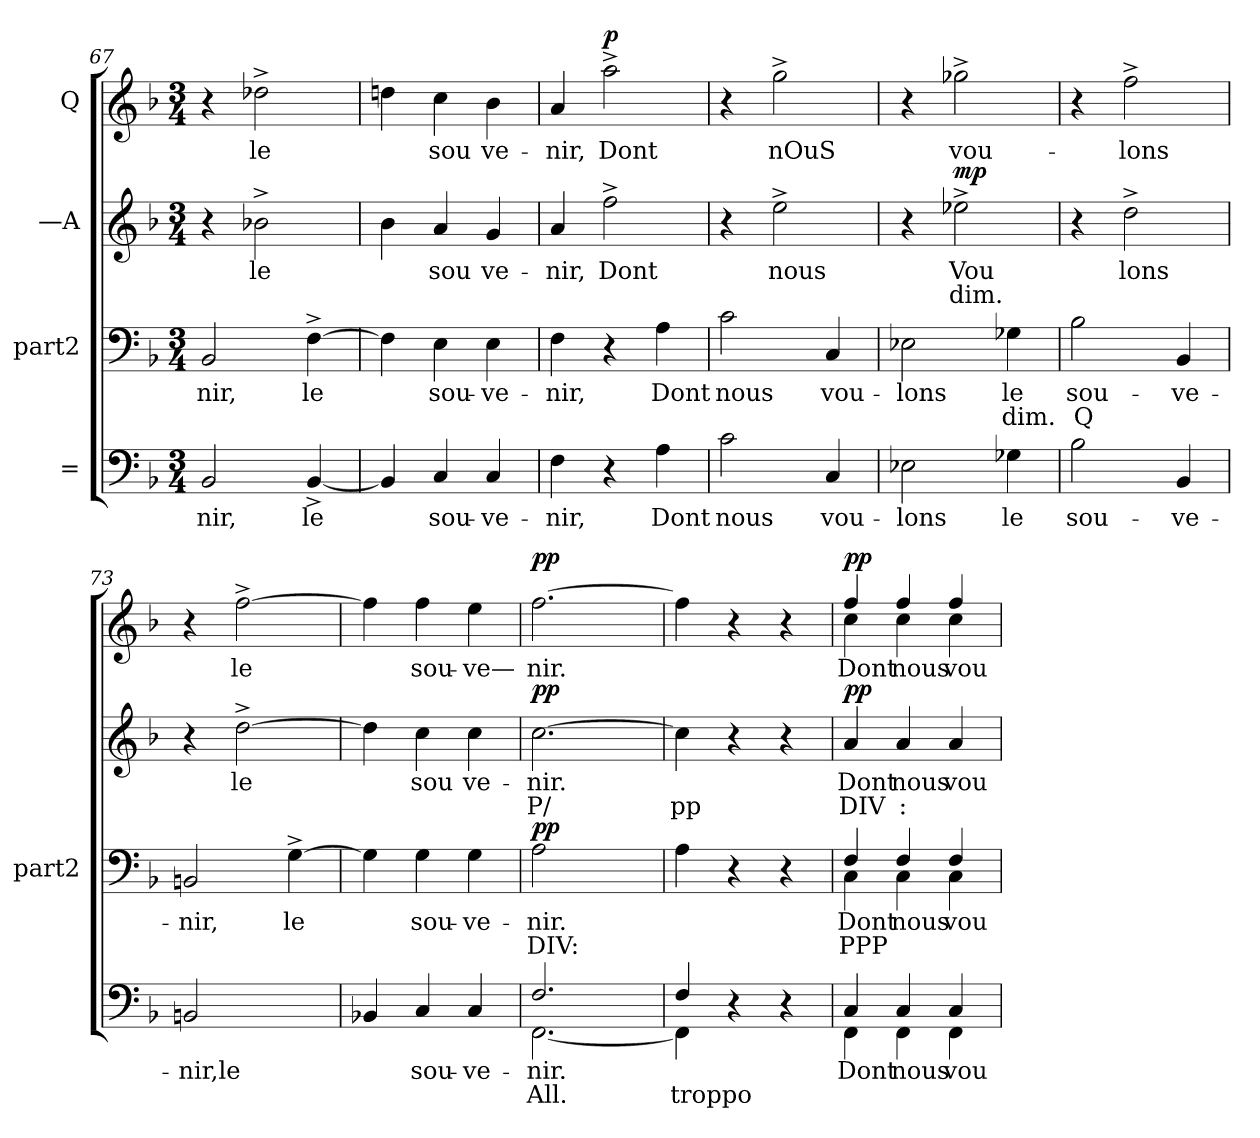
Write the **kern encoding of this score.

**kern	**text	**text	**kern	**text	**text	**dynam	**kern	**text	**text	**dynam	**kern	**text	**dynam
*part4	*part4	*part4	*part3	*part3	*part3	*part3	*part2	*part2	*part2	*part2	*part1	*part1	*part1
*staff4	*staff4	*staff4	*staff3	*staff3	*staff3	*staff3	*staff2	*staff2	*staff2	*staff2	*staff1	*staff1	*staff1
*I"=	*	*	*I"part2	*	*	*	*I"—A	*	*	*	*I"Q	*	*
*	*	*	*I'part2	*	*	*	*	*	*	*	*	*	*
*clefF4	*	*	*clefF4	*	*	*	*clefG2	*	*	*	*clefG2	*	*
*k[b-]	*	*	*k[b-]	*	*	*	*k[b-]	*	*	*	*k[b-]	*	*
*M3/4	*	*	*M3/4	*	*	*	*M3/4	*	*	*	*M3/4	*	*
=67	=67	=67	=67	=67	=67	=67	=67	=67	=67	=67	=67	=67	=67
2BB-i/	nir,	.	2BB-i/	nir,	.	.	4r	.	.	.	4r	.	.
.	.	.	.	.	.	.	2b-X^>i\	le	.	.	2dd-X^>i\	le	.
[4BB-^>i/	le	.	[4F^>i\	le	.	.	.	.	.	.	.	.	.
=68	=68	=68	=68	=68	=68	=68	=68	=68	=68	=68	=68	=68	=68
4BB-i/]	.	.	4Fi\]	.	.	.	4b-i\	.	.	.	4ddni\	.	.
4Ci/	sou-	.	4Ei\	sou-	.	.	4ai/	sou	.	.	4cci\	sou	.
4Ci/	ve-	.	4Ei\	ve-	.	.	4gi/	ve-	.	.	4b-i\	ve-	.
=69	=69	=69	=69	=69	=69	=69	=69	=69	=69	=69	=69	=69	=69
4Fi\	nir,	.	4Fi\	nir,	.	.	4ai/	nir,	.	.	4ai/	nir,	.
!	!	!	!	!	!	!	!	!	!	!	!	!	!LO:DY:a
4r	.	.	4r	.	.	.	2ff^>i\	Dont	.	.	2aa^>i\	Dont	p
4Ai\	Dont	.	4Ai\	Dont	.	.	.	.	.	.	.	.	.
=70	=70	=70	=70	=70	=70	=70	=70	=70	=70	=70	=70	=70	=70
2ci\	nous	.	2ci\	nous	.	.	4r	.	.	.	4r	.	.
.	.	.	.	.	.	.	2ee^>i\	nous	.	.	2gg^>i\	nOuS	.
4Ci/	vou-	.	4Ci/	vou-	.	.	.	.	.	.	.	.	.
!!LO:LB:g=z
=71	=71	=71	=71	=71	=71	=71	=71	=71	=71	=71	=71	=71	=71
2E-Xi\	lons	.	2E-Xi\	lons	.	.	4r	.	.	.	4r	.	.
!	!	!	!	!	!	!	!	!	!	!LO:DY:a	!	!	!
.	.	.	.	.	.	.	2ee-X^>i\	Vou	dim.	mp	2gg-X^>i\	vou-	.
4G-Xi\	le	.	4G-Xi\	le	dim.	.	.	.	.	.	.	.	.
=72	=72	=72	=72	=72	=72	=72	=72	=72	=72	=72	=72	=72	=72
2B-i\	sou-	.	2B-i\	sou-	Q	.	4r	.	.	.	4r	.	.
.	.	.	.	.	.	.	2dd^>i\	lons	.	.	2ff^>i\	lons	.
4BB-i/	ve-	.	4BB-i/	ve-	.	.	.	.	.	.	.	.	.
=73	=73	=73	=73	=73	=73	=73	=73	=73	=73	=73	=73	=73	=73
2BBni/	nir,le	.	2BBni/	nir,	.	.	4r	.	.	.	4r	.	.
.	.	.	.	.	.	.	[2dd^>i\	le	.	.	[2ff^>i\	le	.
4ryy	.	.	[4G^>i\	le	.	.	.	.	.	.	.	.	.
=74	=74	=74	=74	=74	=74	=74	=74	=74	=74	=74	=74	=74	=74
4BB-Xi/	.	.	4Gi\]	.	.	.	4ddi\]	.	.	.	4ffi\]	.	.
4Ci/	sou-	.	4Gi\	sou-	.	.	4cci\	sou	.	.	4ffi\	sou-	.
4Ci/	ve-	.	4Gi\	ve-	.	.	4cci\	ve-	.	.	4eei\	ve—	.
=75	=75	=75	=75	=75	=75	=75	=75	=75	=75	=75	=75	=75	=75
*^	*	*	*	*	*	*	*	*	*	*	*	*	*
!	!	!	!	!	!	!	!LO:DY:a	!	!	!	!LO:DY:a	!	!	!LO:DY:a
2.Fi/	[2.FFj\	nir.	All.	2Ai\	nir.	DIV:	pp	[2.cci\	nir.	P/	pp	[2.ffi\	nir.	pp
.	.	.	.	4ryy	.	.	.	.	.	.	.	.	.	.
=76	=76	=76	=76	=76	=76	=76	=76	=76	=76	=76	=76	=76	=76	=76
4Fi/	4FFj\]	.	troppo	4Ai\	.	.	.	4cci\]	.	рр	.	4ffi\]	.	.
4r	2ryy	.	.	4r	.	.	.	4r	.	.	.	4r	.	.
4r	.	.	.	4r	.	.	.	4r	.	.	.	4r	.	.
=77	=77	=77	=77	=77	=77	=77	=77	=77	=77	=77	=77	=77	=77	=77
*	*	*	*	*^	*	*	*	*	*	*	*	*^	*	*
!	!	!	!	!	!	!	!	!	!	!	!	!LO:DY:a	!	!	!	!LO:DY:a
4Ci/	4FFj\	Dont	.	4Fi/	4Cj\	Dont	PPP	.	4ai/	Dont	DIV	pp	4ffi/	4ccj\	Dont	pp
4Ci/	4FFj\	nous	.	4Fi/	4Cj\	nous	.	.	4ai/	nous	:	.	4ffi/	4ccj\	nous	.
4Ci/	4FFj\	vou-	.	4Fi/	4Cj\	vou-	.	.	4ai/	vou-	.	.	4ffi/	4ccj\	vou-	.
*v	*v	*	*	*	*	*	*	*	*	*	*	*	*v	*v	*	*
*	*	*	*v	*v	*	*	*	*	*	*	*	*	*	*
=	=	=	=	=	=	=	=	=	=	=	=	=	=
*-	*-	*-	*-	*-	*-	*-	*-	*-	*-	*-	*-	*-	*-
